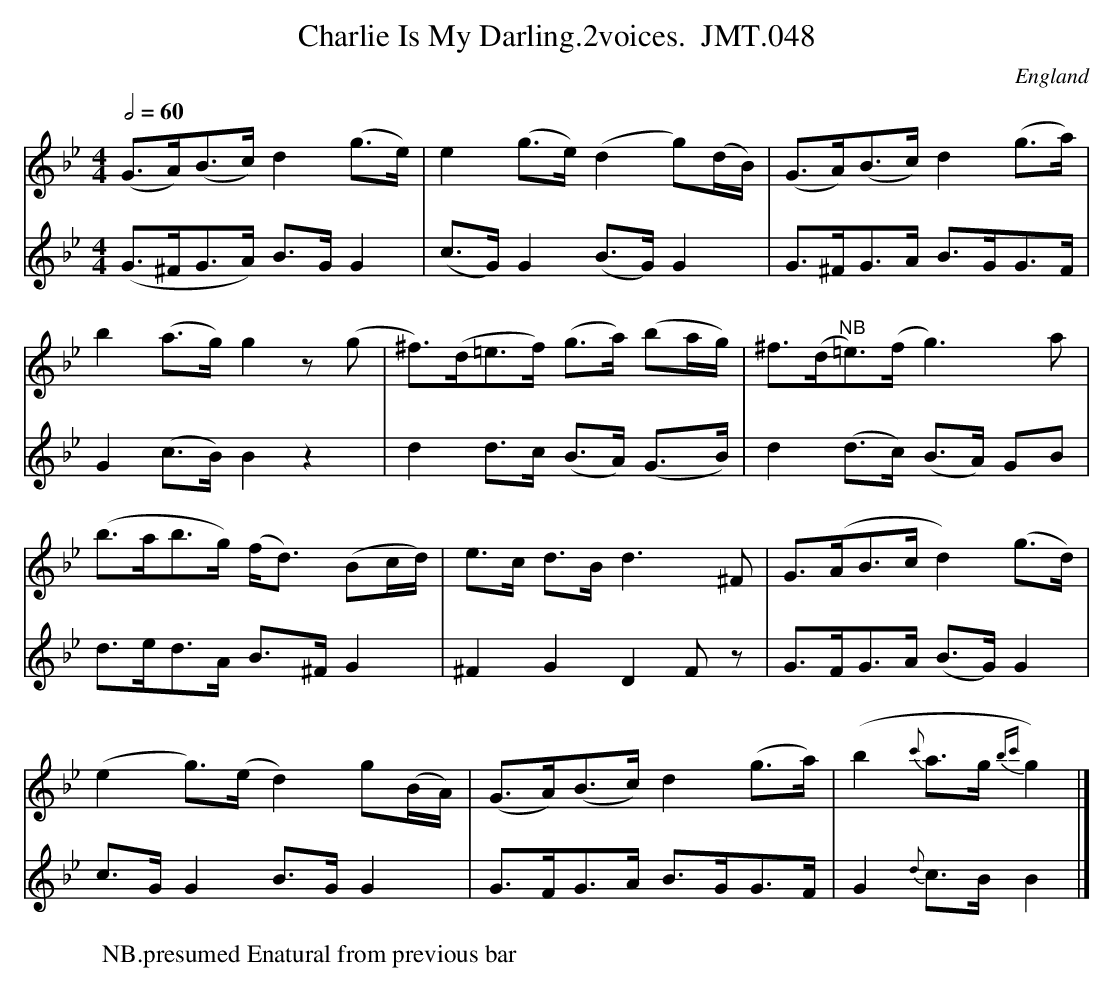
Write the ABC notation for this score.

X:1
T:Charlie Is My Darling.2voices.  JMT.048
M:4/4
L:1/8
Q:1/2=60
O:England
K:Bb major
V:1
[V:1](G>A)(B>c) d2(g>e)|e2(g>e)(d2g)(d/B/)|(G>A)(B>c) d2(g>a)|!
[V:2](G>^FG>A) B>GG2|(c>G)G2(B>G)G2|G>^FG>A B>GG>F|!
[V:1]b2(a>g)g2z(g|^f)>(d=e>f) (g>a) (ba/g/)|^f>(d"NB"=e)>(fg3)a|!
[V:2]G2(c>B)B2z2|d2d>c (B>A) (G>B)|d2(d>c) (B>A) GB|!
[V:1](b>ab>g) (f<d) (Bc/d/)|e>c d>B d3^F|G>(AB>cd2)(g>d)|!
[V:2]d>ed>A B>^FG2|^F2G2D2Fz|G>FG>A (B>G)G2|!
[V:1](e2g)>(ed2)g(B/A/)|(G>A)(B>c)d2(g>a)|(b2{c'}a>g{bc'}g2)|]
[V:2]c>GG2B>GG2|G>FG>A B>GG>F|G2{d}c>BB2|]
W:NB.presumed Enatural from previous bar
